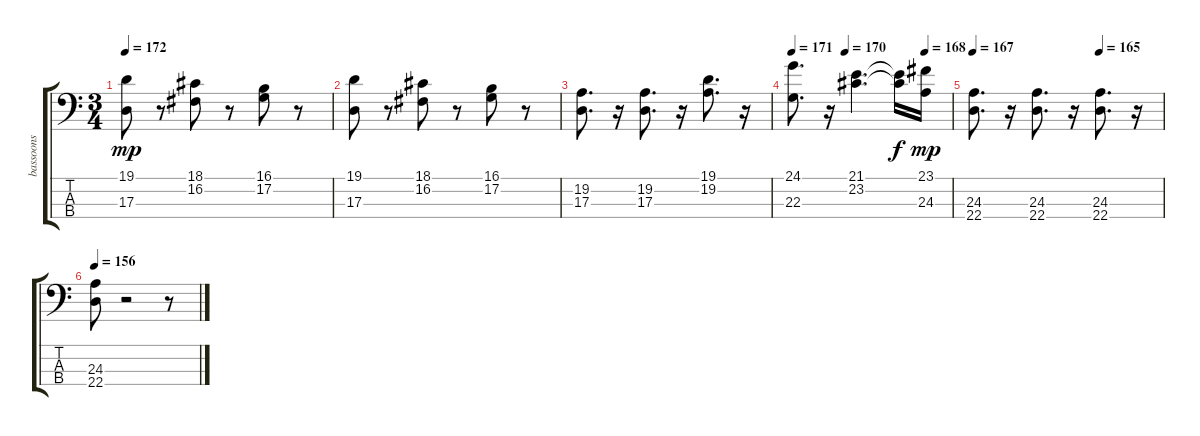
\track ("bassoons" "bassoons") {instrument bassoon}
\staff {score tabs}
\tuning (G2 D2 A1 E1) {hide}
\ts (3 4)
\tempo 172
\clef f4
\ks c
(19.1 17.3).8{dy mp} r.8 (18.1 16.2).8 r.8 (16.1 17.2).8 r.8 |
(19.1 17.3).8 r.8 (18.1 16.2).8 r.8 (16.1 17.2).8 r.8 |
(19.2 17.3).8{d} r.16 (19.2 17.3).8{d} r.16 (19.1 19.2).8{d} r.16 |
\tempo 171
\tempo (170 0.3333333333333333)
\tempo (168 0.8333333333333334)
(24.1 22.3).8{d} r.16 (21.1 23.2).4{d} (21.1{t} 23.2{t}).16{dy f} (23.1 24.3).16{dy mp} |
\tempo 167
\tempo (165 0.6666666666666666)
(24.3 22.4).8{d} r.16 (24.3 22.4).8{d} r.16 (24.3 22.4).8{d} r.16 |
\tempo 156
(24.3 22.4).8 r.2 r.8
